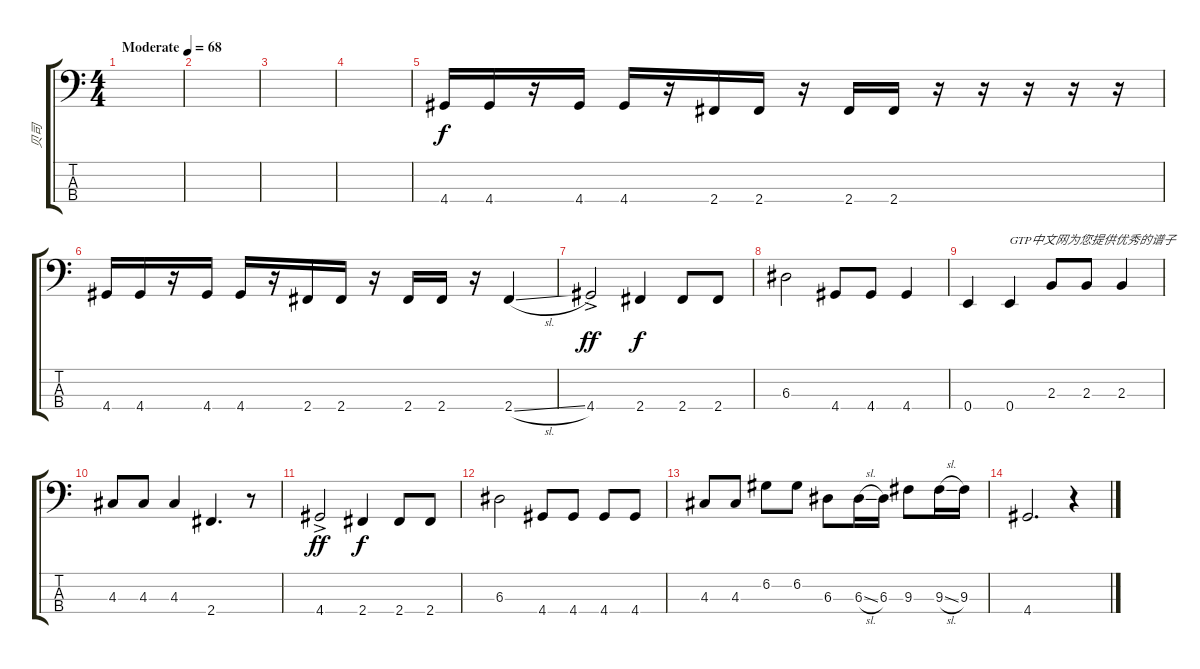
\track ("贝司" "贝司") {instrument fretlessbass}
\staff {score tabs}
\tuning (G2 D2 A1 E1) {hide}
\ts (4 4)
\tempo (68 "Moderate")
\clef f4
\ks c
|
|
|
|
4.4.16 4.4.16 r.16 4.4.16 4.4.16 r.16 2.4.16 2.4.16 r.16 2.4.16 2.4.16 r.16 r.16 r.16 r.16 r.16 |
4.4.16 4.4.16 r.16 4.4.16 4.4.16 r.16 2.4.16 2.4.16 r.16 2.4.16 2.4.16 r.16 2.4{sl}.4 |
4.4{ac}.2{dy ff} 2.4.4{dy f} 2.4.8 2.4.8 |
6.3.2 4.4.8 4.4.8 4.4.4 |
0.4.4 0.4.4{txt "GTP中文网为您提供优秀的谱子"} 2.3.8 2.3.8 2.3.4 |
4.3.8 4.3.8 4.3.4 2.4.4{d} r.8 |
4.4{ac}.2{dy ff} 2.4.4{dy f} 2.4.8 2.4.8 |
6.3.2 4.4.8 4.4.8 4.4.8 4.4.8 |
4.3.8 4.3.8 6.2.8 6.2.8 6.3.8 6.3{sl}.16 6.3.16 9.3.8 9.3{sl}.16 9.3.16 |
4.4.2{d} r.4
